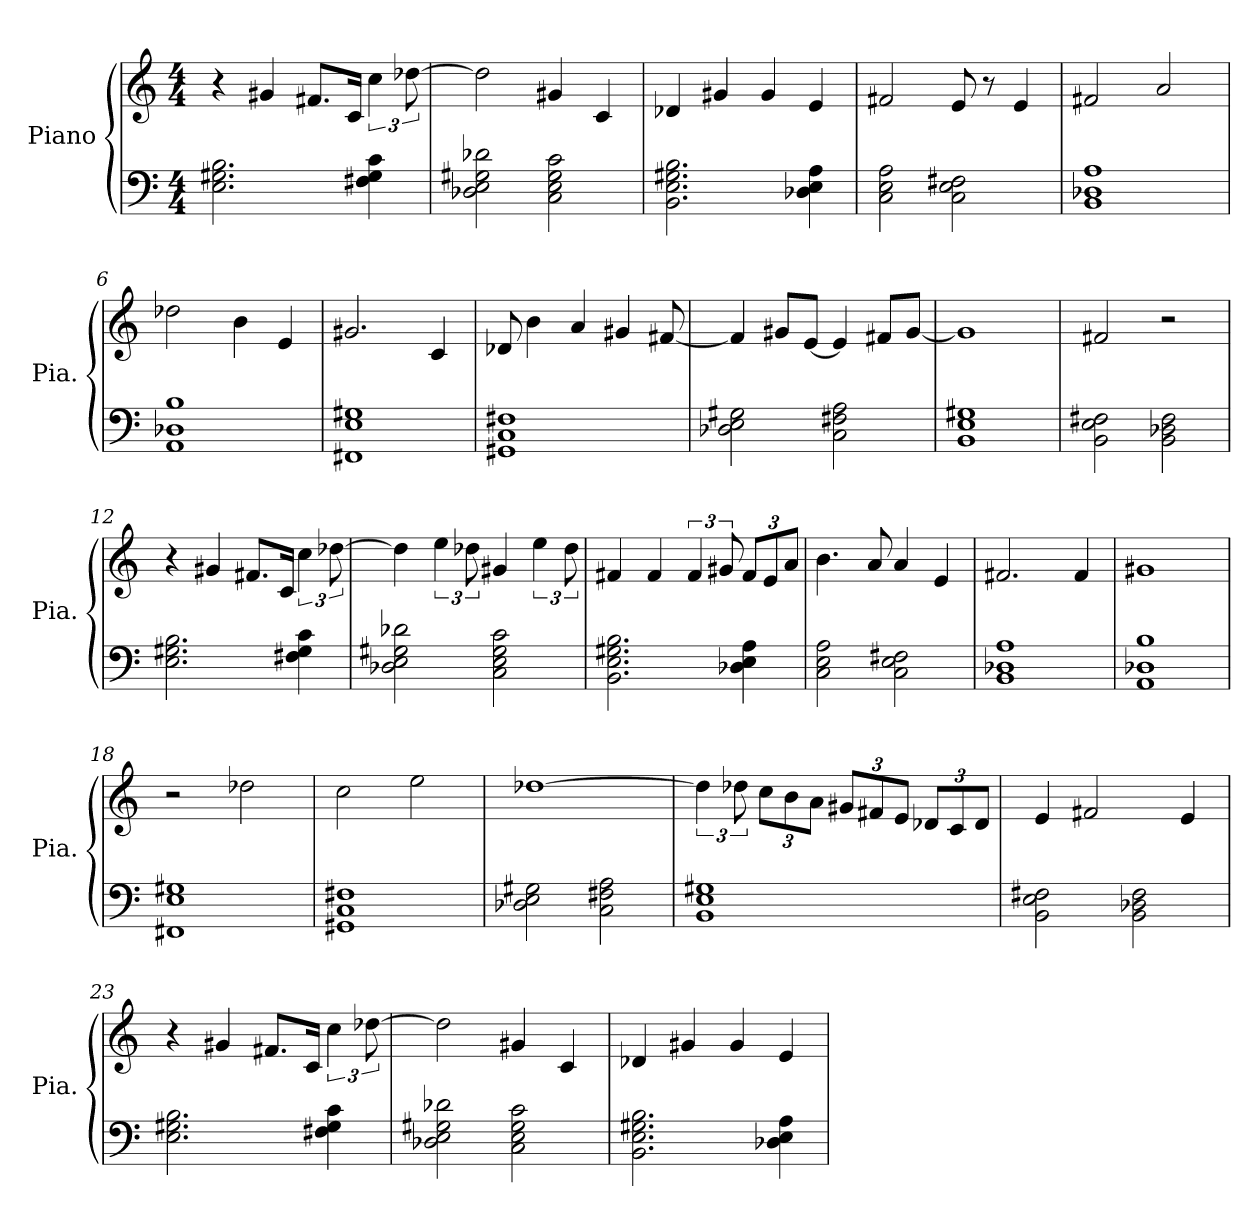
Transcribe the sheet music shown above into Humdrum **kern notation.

**kern	**kern
*part1	*part1
*staff2	*staff1
*I"Piano	*
*I'Pia.	*
*clefF4	*clefG2
*k[]	*k[]
*M4/4	*M4/4
=1	=1
2.E\ 2.G#X\ 2.B\	4r
.	4g#X/
.	8.f#X/L
.	16c/Jk
4F#X\ 4G#\ 4c\	6cc\
.	[12dd-X\
=2	=2
2D-X\ 2E\ 2G#X\ 2d-X\	2dd-\]
2C\ 2E\ 2G#\ 2c\	4g#X/
.	4c/
=3	=3
2.BB\ 2.E\ 2.G#X\ 2.B\	4d-X/
.	4g#X/
.	4g#/
4D-X\ 4E\ 4A\	4e/
=4	=4
2C\ 2E\ 2A\	2f#X/
2C\ 2E\ 2F#X\	8e/
.	8r
.	4e/
=5	=5
1BB 1D-X 1A	2f#X/
.	2a/
=6	=6
1AA 1D-X 1B	2dd-X\
.	4b\
.	4e/
=7	=7
1FF#X 1E 1G#X	2.g#X/
.	4c/
=8	=8
1GG#X 1C 1F#X	8d-X/
.	4b\
.	4a/
.	4g#X/
.	[8f#X/
=9	=9
2D-X\ 2E\ 2G#X\	4f#/]
.	8g#X/L
.	[8e/J
2C\ 2F#X\ 2A\	4e/]
.	8f#X/L
.	[8g#/J
=10	=10
1BB 1E 1G#X	1g#]
=11	=11
2BB\ 2E\ 2F#X\	2f#X/
2BB\ 2D-X\ 2F#\	2r
=12	=12
2.E\ 2.G#X\ 2.B\	4r
.	4g#X/
.	8.f#X/L
.	16c/Jk
4F#X\ 4G#\ 4c\	6cc\
.	[12dd-X\
=13	=13
2D-X\ 2E\ 2G#X\ 2d-X\	4dd-\]
.	6ee\
.	12dd-X\
2C\ 2E\ 2G#\ 2c\	4g#X/
.	6ee\
.	12dd-\
=14	=14
2.BB\ 2.E\ 2.G#X\ 2.B\	4f#X/
.	4f#/
.	6f#/
.	12g#X/
*	*Xbrackettup
4D-X\ 4E\ 4A\	12f#/L
.	12e/
.	12a/J
=15	=15
2C\ 2E\ 2A\	4.b\
.	8a/
2C\ 2E\ 2F#X\	4a/
.	4e/
=16	=16
1BB 1D-X 1A	2.f#X/
.	4f#/
=17	=17
1AA 1D-X 1B	1g#X
=18	=18
1FF#X 1E 1G#X	2r
.	2dd-X\
=19	=19
1GG#X 1C 1F#X	2cc\
.	2ee\
=20	=20
2D-X\ 2E\ 2G#X\	[1dd-X
2C\ 2F#X\ 2A\	.
=21	=21
*	*brackettup
1BB 1E 1G#X	6dd-\]
.	12dd-X\
*	*Xbrackettup
.	12cc\L
.	12b\
.	12a\J
.	12g#X/L
.	12f#X/
.	12e/J
.	12d-X/L
.	12c/
.	12d-/J
=22	=22
2BB\ 2E\ 2F#X\	4e/
.	2f#X/
2BB\ 2D-X\ 2F#\	.
.	4e/
=23	=23
2.E\ 2.G#X\ 2.B\	4r
.	4g#X/
.	8.f#X/L
.	16c/Jk
*	*brackettup
4F#X\ 4G#\ 4c\	6cc\
.	[12dd-X\
=24	=24
2D-X\ 2E\ 2G#X\ 2d-X\	2dd-\]
2C\ 2E\ 2G#\ 2c\	4g#X/
.	4c/
=25	=25
2.BB\ 2.E\ 2.G#X\ 2.B\	4d-X/
.	4g#X/
.	4g#/
4D-X\ 4E\ 4A\	4e/
=	=
*-	*-
